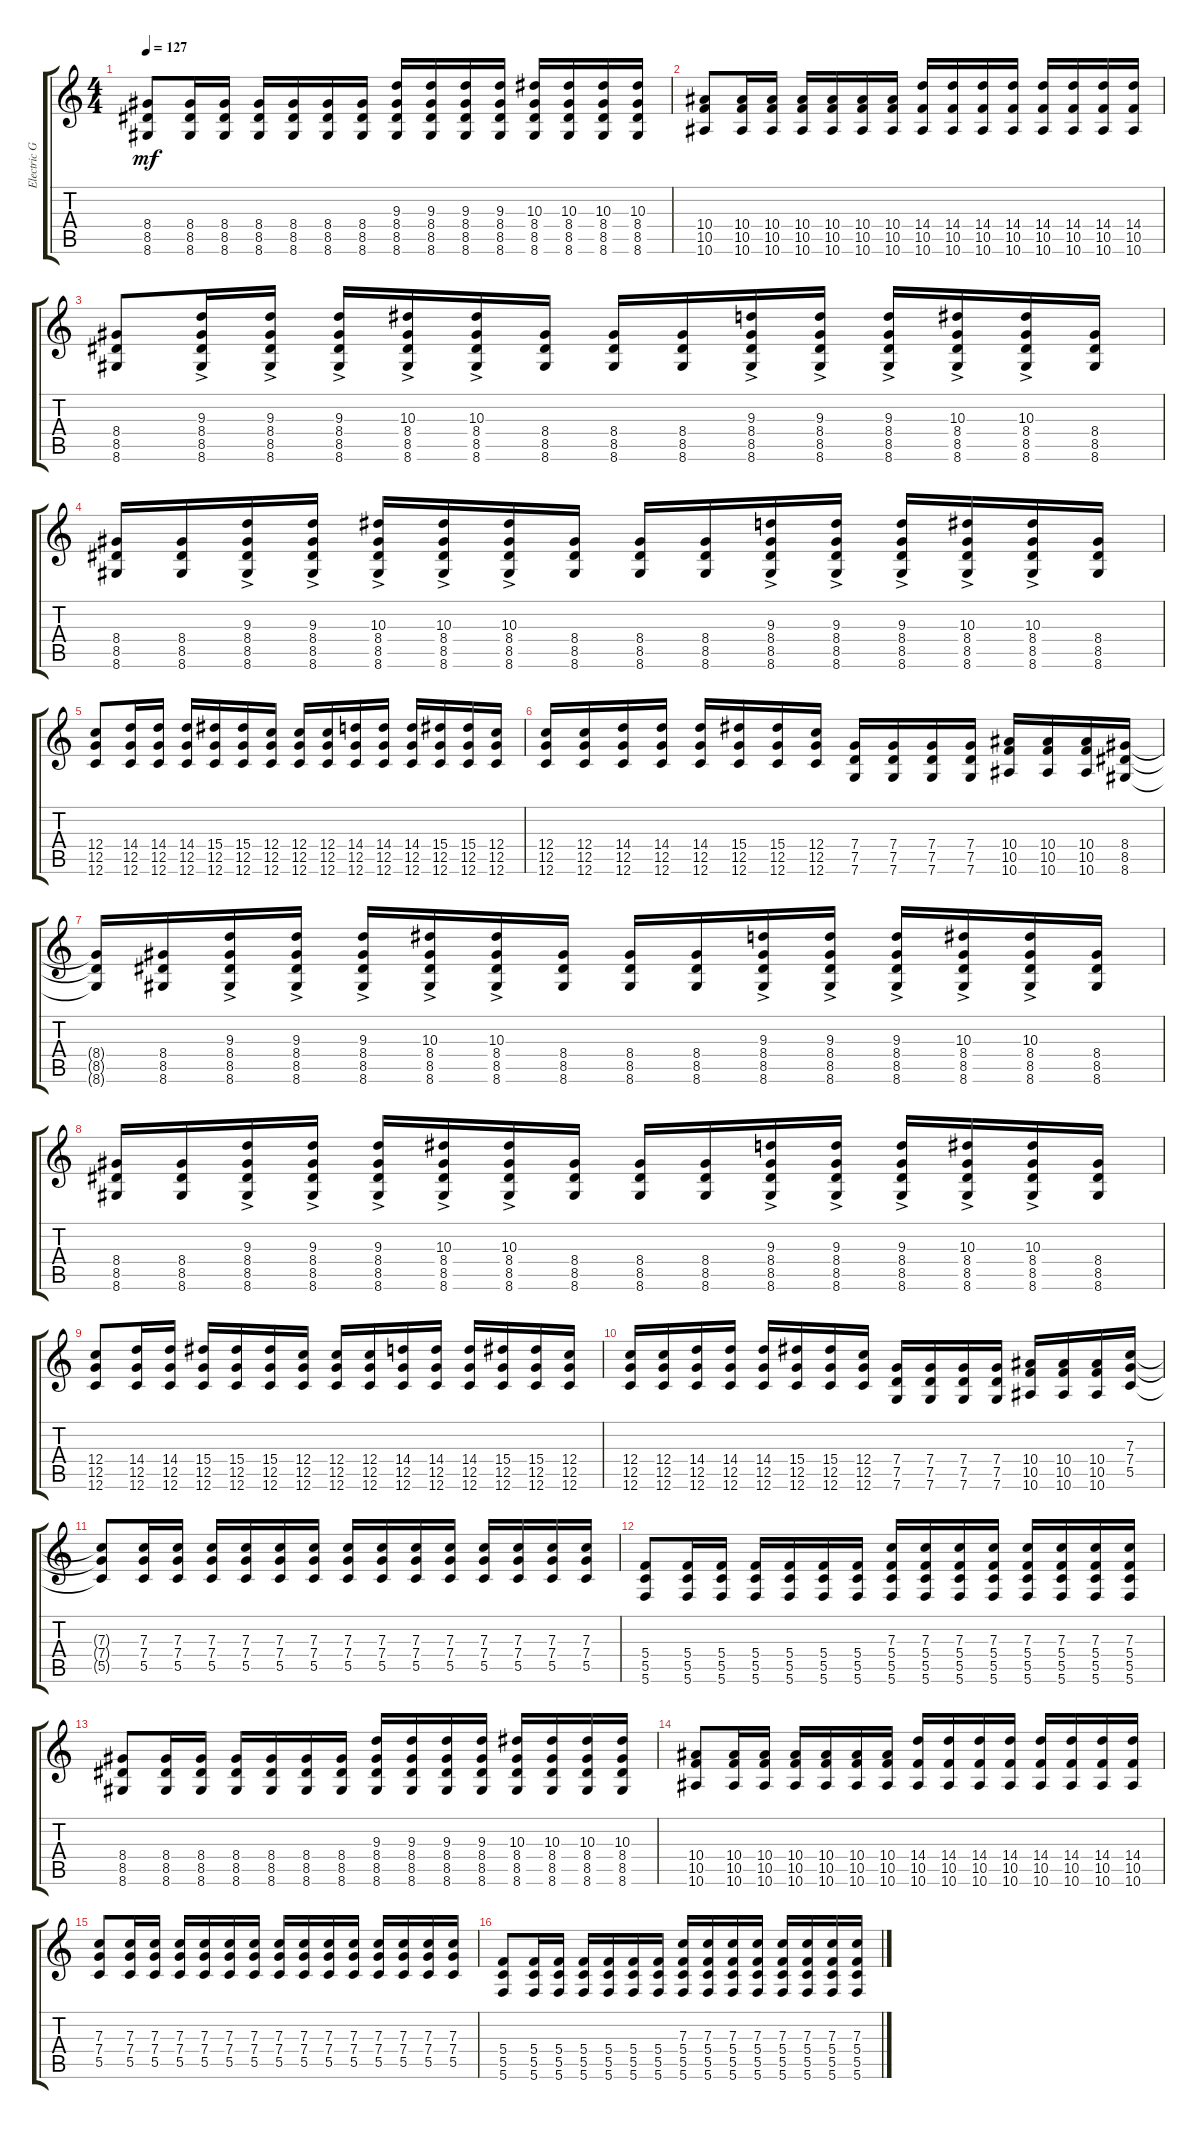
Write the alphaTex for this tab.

\track ("Electric Guitar" "Electric G") {instrument distortionguitar}
\staff {score tabs}
\tuning (D4 A3 F3 C3 G2 C2) {hide}
\ts (4 4)
\tempo 127
\clef g2
\ks c
(8.4 8.5 8.6).8{dy mf} (8.4 8.5 8.6).16 (8.4 8.5 8.6).16 (8.4 8.5 8.6).16 (8.4 8.5 8.6).16 (8.4 8.5 8.6).16 (8.4 8.5 8.6).16 (9.3 8.4 8.5 8.6).16 (9.3 8.4 8.5 8.6).16 (9.3 8.4 8.5 8.6).16 (9.3 8.4 8.5 8.6).16 (10.3 8.4 8.5 8.6).16 (10.3 8.4 8.5 8.6).16 (10.3 8.4 8.5 8.6).16 (10.3 8.4 8.5 8.6).16 |
(10.4 10.5 10.6).8 (10.4 10.5 10.6).16 (10.4 10.5 10.6).16 (10.4 10.5 10.6).16 (10.4 10.5 10.6).16 (10.4 10.5 10.6).16 (10.4 10.5 10.6).16 (14.4 10.5 10.6).16 (14.4 10.5 10.6).16 (14.4 10.5 10.6).16 (14.4 10.5 10.6).16 (14.4 10.5 10.6).16 (14.4 10.5 10.6).16 (14.4 10.5 10.6).16 (14.4 10.5 10.6).16 |
(8.4 8.5 8.6).8 (9.3{ac} 8.4 8.5 8.6).16 (9.3{ac} 8.4 8.5 8.6).16 (9.3{ac} 8.4 8.5 8.6).16 (10.3{ac} 8.4 8.5 8.6).16 (10.3{ac} 8.4 8.5 8.6).16 (8.4 8.5 8.6).16 (8.4 8.5 8.6).16 (8.4 8.5 8.6).16 (9.3{ac} 8.4 8.5 8.6).16 (9.3{ac} 8.4 8.5 8.6).16 (9.3{ac} 8.4 8.5 8.6).16 (10.3{ac} 8.4 8.5 8.6).16 (10.3{ac} 8.4 8.5 8.6).16 (8.4 8.5 8.6).16 |
(8.4 8.5 8.6).16 (8.4 8.5 8.6).16 (9.3{ac} 8.4 8.5 8.6).16 (9.3{ac} 8.4 8.5 8.6).16 (10.3{ac} 8.4 8.5 8.6).16 (10.3{ac} 8.4 8.5 8.6).16 (10.3{ac} 8.4 8.5 8.6).16 (8.4 8.5 8.6).16 (8.4 8.5 8.6).16 (8.4 8.5 8.6).16 (9.3{ac} 8.4 8.5 8.6).16 (9.3{ac} 8.4 8.5 8.6).16 (9.3{ac} 8.4 8.5 8.6).16 (10.3{ac} 8.4 8.5 8.6).16 (10.3{ac} 8.4 8.5 8.6).16 (8.4 8.5 8.6).16 |
(12.4 12.5 12.6).8 (14.4 12.5 12.6).16 (14.4 12.5 12.6).16 (14.4 12.5 12.6).16 (15.4 12.5 12.6).16 (15.4 12.5 12.6).16 (12.4 12.5 12.6).16 (12.4 12.5 12.6).16 (12.4 12.5 12.6).16 (14.4 12.5 12.6).16 (14.4 12.5 12.6).16 (14.4 12.5 12.6).16 (15.4 12.5 12.6).16 (15.4 12.5 12.6).16 (12.4 12.5 12.6).16 |
(12.4 12.5 12.6).16 (12.4 12.5 12.6).16 (14.4 12.5 12.6).16 (14.4 12.5 12.6).16 (14.4 12.5 12.6).16 (15.4 12.5 12.6).16 (15.4 12.5 12.6).16 (12.4 12.5 12.6).16 (7.4 7.5 7.6).16 (7.4 7.5 7.6).16 (7.4 7.5 7.6).16 (7.4 7.5 7.6).16 (10.4 10.5 10.6).16 (10.4 10.5 10.6).16 (10.4 10.5 10.6).16 (8.4 8.5 8.6).16 |
(8.4{t} 8.5{t} 8.6{t}).16 (8.4 8.5 8.6).16 (9.3{ac} 8.4 8.5 8.6).16 (9.3{ac} 8.4 8.5 8.6).16 (9.3{ac} 8.4 8.5 8.6).16 (10.3{ac} 8.4 8.5 8.6).16 (10.3{ac} 8.4 8.5 8.6).16 (8.4 8.5 8.6).16 (8.4 8.5 8.6).16 (8.4 8.5 8.6).16 (9.3{ac} 8.4 8.5 8.6).16 (9.3{ac} 8.4 8.5 8.6).16 (9.3{ac} 8.4 8.5 8.6).16 (10.3{ac} 8.4 8.5 8.6).16 (10.3{ac} 8.4 8.5 8.6).16 (8.4 8.5 8.6).16 |
(8.4 8.5 8.6).16 (8.4 8.5 8.6).16 (9.3{ac} 8.4 8.5 8.6).16 (9.3{ac} 8.4 8.5 8.6).16 (9.3{ac} 8.4 8.5 8.6).16 (10.3{ac} 8.4 8.5 8.6).16 (10.3{ac} 8.4 8.5 8.6).16 (8.4 8.5 8.6).16 (8.4 8.5 8.6).16 (8.4 8.5 8.6).16 (9.3{ac} 8.4 8.5 8.6).16 (9.3{ac} 8.4 8.5 8.6).16 (9.3{ac} 8.4 8.5 8.6).16 (10.3{ac} 8.4 8.5 8.6).16 (10.3{ac} 8.4 8.5 8.6).16 (8.4 8.5 8.6).16 |
(12.4 12.5 12.6).8 (14.4 12.5 12.6).16 (14.4 12.5 12.6).16 (15.4 12.5 12.6).16 (15.4 12.5 12.6).16 (15.4 12.5 12.6).16 (12.4 12.5 12.6).16 (12.4 12.5 12.6).16 (12.4 12.5 12.6).16 (14.4 12.5 12.6).16 (14.4 12.5 12.6).16 (14.4 12.5 12.6).16 (15.4 12.5 12.6).16 (15.4 12.5 12.6).16 (12.4 12.5 12.6).16 |
(12.4 12.5 12.6).16 (12.4 12.5 12.6).16 (14.4 12.5 12.6).16 (14.4 12.5 12.6).16 (14.4 12.5 12.6).16 (15.4 12.5 12.6).16 (15.4 12.5 12.6).16 (12.4 12.5 12.6).16 (7.4 7.5 7.6).16 (7.4 7.5 7.6).16 (7.4 7.5 7.6).16 (7.4 7.5 7.6).16 (10.4 10.5 10.6).16 (10.4 10.5 10.6).16 (10.4 10.5 10.6).16 (7.3 7.4 5.5).16 |
(7.3{t} 7.4{t} 5.5{t}).8 (7.3 7.4 5.5).16 (7.3 7.4 5.5).16 (7.3 7.4 5.5).16 (7.3 7.4 5.5).16 (7.3 7.4 5.5).16 (7.3 7.4 5.5).16 (7.3 7.4 5.5).16 (7.3 7.4 5.5).16 (7.3 7.4 5.5).16 (7.3 7.4 5.5).16 (7.3 7.4 5.5).16 (7.3 7.4 5.5).16 (7.3 7.4 5.5).16 (7.3 7.4 5.5).16 |
(5.4 5.5 5.6).8 (5.4 5.5 5.6).16 (5.4 5.5 5.6).16 (5.4 5.5 5.6).16 (5.4 5.5 5.6).16 (5.4 5.5 5.6).16 (5.4 5.5 5.6).16 (7.3 5.4 5.5 5.6).16 (7.3 5.4 5.5 5.6).16 (7.3 5.4 5.5 5.6).16 (7.3 5.4 5.5 5.6).16 (7.3 5.4 5.5 5.6).16 (7.3 5.4 5.5 5.6).16 (7.3 5.4 5.5 5.6).16 (7.3 5.4 5.5 5.6).16 |
(8.4 8.5 8.6).8 (8.4 8.5 8.6).16 (8.4 8.5 8.6).16 (8.4 8.5 8.6).16 (8.4 8.5 8.6).16 (8.4 8.5 8.6).16 (8.4 8.5 8.6).16 (9.3 8.4 8.5 8.6).16 (9.3 8.4 8.5 8.6).16 (9.3 8.4 8.5 8.6).16 (9.3 8.4 8.5 8.6).16 (10.3 8.4 8.5 8.6).16 (10.3 8.4 8.5 8.6).16 (10.3 8.4 8.5 8.6).16 (10.3 8.4 8.5 8.6).16 |
(10.4 10.5 10.6).8 (10.4 10.5 10.6).16 (10.4 10.5 10.6).16 (10.4 10.5 10.6).16 (10.4 10.5 10.6).16 (10.4 10.5 10.6).16 (10.4 10.5 10.6).16 (14.4 10.5 10.6).16 (14.4 10.5 10.6).16 (14.4 10.5 10.6).16 (14.4 10.5 10.6).16 (14.4 10.5 10.6).16 (14.4 10.5 10.6).16 (14.4 10.5 10.6).16 (14.4 10.5 10.6).16 |
(7.3 7.4 5.5).8 (7.3 7.4 5.5).16 (7.3 7.4 5.5).16 (7.3 7.4 5.5).16 (7.3 7.4 5.5).16 (7.3 7.4 5.5).16 (7.3 7.4 5.5).16 (7.3 7.4 5.5).16 (7.3 7.4 5.5).16 (7.3 7.4 5.5).16 (7.3 7.4 5.5).16 (7.3 7.4 5.5).16 (7.3 7.4 5.5).16 (7.3 7.4 5.5).16 (7.3 7.4 5.5).16 |
(5.4 5.5 5.6).8 (5.4 5.5 5.6).16 (5.4 5.5 5.6).16 (5.4 5.5 5.6).16 (5.4 5.5 5.6).16 (5.4 5.5 5.6).16 (5.4 5.5 5.6).16 (7.3 5.4 5.5 5.6).16 (7.3 5.4 5.5 5.6).16 (7.3 5.4 5.5 5.6).16 (7.3 5.4 5.5 5.6).16 (7.3 5.4 5.5 5.6).16 (7.3 5.4 5.5 5.6).16 (7.3 5.4 5.5 5.6).16 (7.3 5.4 5.5 5.6).16
